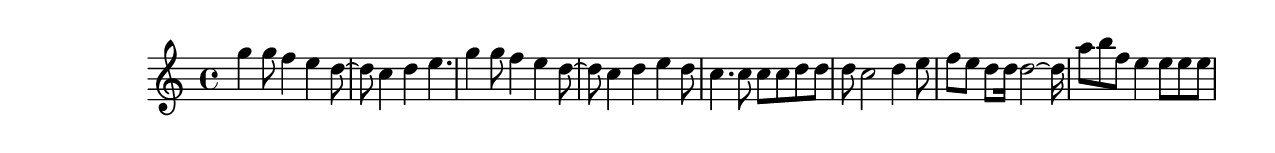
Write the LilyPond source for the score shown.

#(set-default-paper-size "letter")

<<

\new ChordNames {
    \set majorSevenSymbol = \markup { maj7 } 
    \set additionalPitchPrefix = #"add"
    \chordmode {
        s16*128
    }
}

\new Staff { 
    {
        \clef treble
        \key c \major
        \time 4/4
        
        g''4 g''8 f''4 e''4 d''8~ | d''8 c''4 d''4 e''4. | g''4 g''8 f''4 e''4 d''8~ | d''8 c''4 d''4 e''4 d''8 | c''4. c''8 c''8 c''8 d''8 d''8 | d''8 c''2 d''4 e''8 | f''8 e''8 d''8 d''16 d''2~ d''16 | a''8 b''8 f''8 e''4 e''8 e''8 e''8
    }
}

>>

\version "2.18.2"